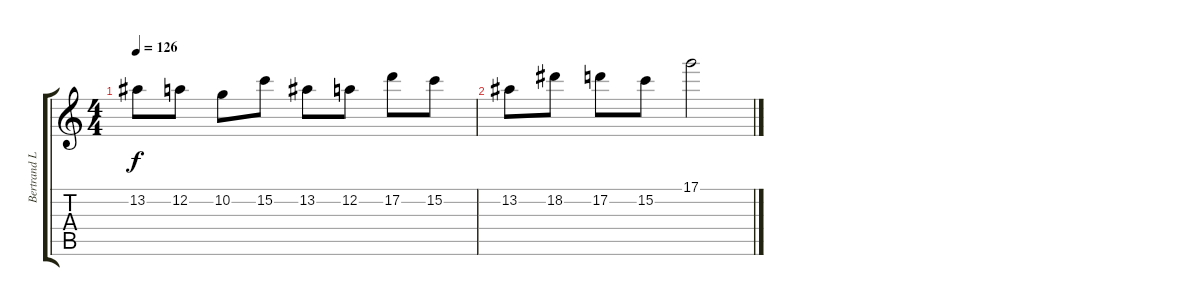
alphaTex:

\track ("Bertrand Lead" "Bertrand L") {instrument overdrivenguitar}
\staff {score tabs}
\tuning (D4 A3 F3 C3 G2 C2) {hide}
\ts (4 4)
\tempo 126
\clef g2
\ks c
13.2.8{dy f} 12.2.8 10.2.8 15.2.8 13.2.8 12.2.8 17.2.8 15.2.8 |
13.2.8 18.2.8 17.2.8 15.2.8 17.1.2
